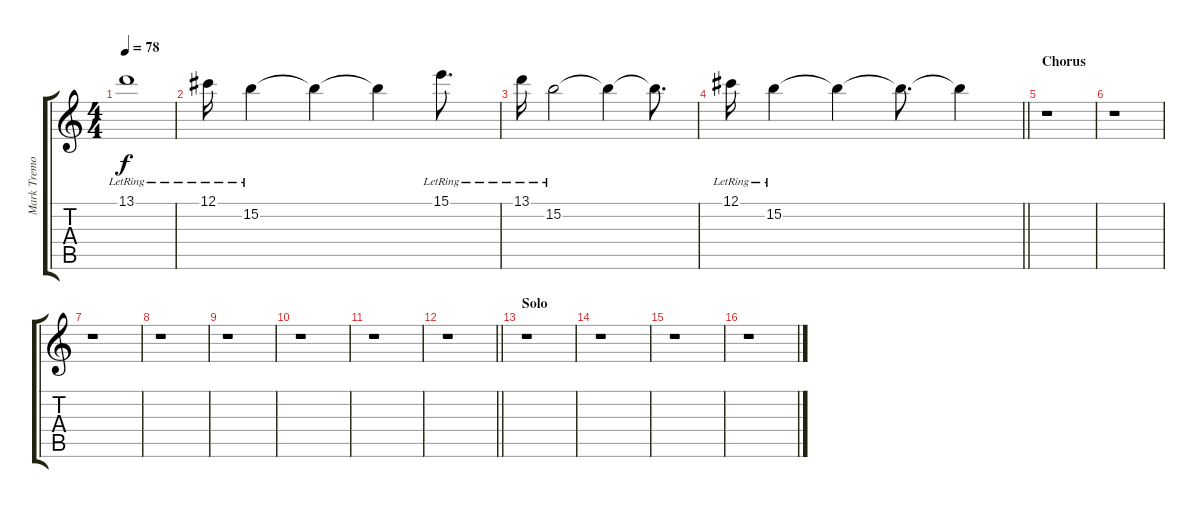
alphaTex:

\track ("Mark Tremonti (Rhythm Guitar)" "Mark Tremo") {instrument acousticguitarsteel}
\staff {score tabs}
\tuning (Db4 Ab3 E3 B2 Gb2 B1) {hide}
\ts (4 4)
\tempo 78
\clef g2
\ks c
13.1{lr}.1{dy f} |
12.1{lr}.16 15.2{lr}.4 15.2{t}.4 15.2{t}.4 15.1{lr}.8{d} |
13.1{lr}.16 15.2{lr}.2 15.2{t}.4 15.2{t}.8{d} |
\barLineRight lightlight
12.1{lr}.16 15.2{lr}.4 15.2{t}.4 15.2{t}.8{d} 15.2{t}.4 |
\section ("" "Chorus")
r.1 |
r.1 |
r.1 |
r.1 |
r.1 |
r.1 |
r.1 |
\barLineRight lightlight
r.1 |
\section ("" "Solo")
r.1 |
r.1 |
r.1 |
r.1
